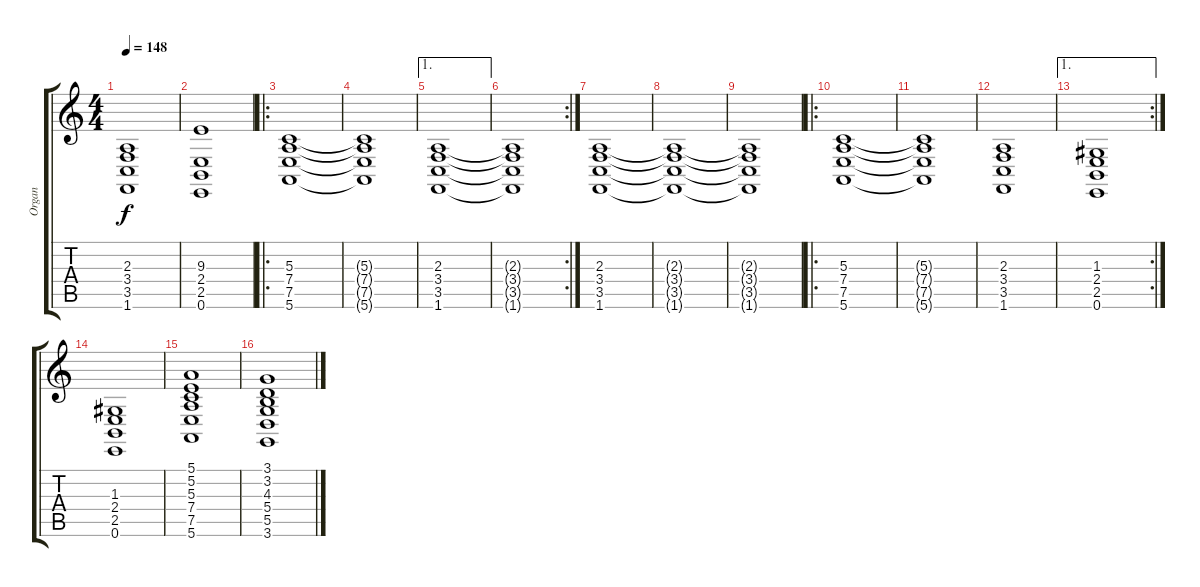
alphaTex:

\track ("Organ" "Organ") {instrument drawbarorgan}
\staff {score tabs}
\tuning (E4 B3 G3 D3 A2 E2) {hide}
\ts (4 4)
\tempo 148
\clef g2
\ks c
(2.3 3.4 3.5 1.6).1{dy f} |
(9.3 2.4 2.5 0.6).1 |
\ro
(5.3 7.4 7.5 5.6).1 |
(5.3{t} 7.4{t} 7.5{t} 5.6{t}).1 |
\ae 1
(2.3 3.4 3.5 1.6).1 |
\rc 2
(2.3{t} 3.4{t} 3.5{t} 1.6{t}).1 |
(2.3 3.4 3.5 1.6).1 |
(2.3{t} 3.4{t} 3.5{t} 1.6{t}).1 |
(2.3{t} 3.4{t} 3.5{t} 1.6{t}).1 |
\ro
(5.3 7.4 7.5 5.6).1 |
(5.3{t} 7.4{t} 7.5{t} 5.6{t}).1 |
(2.3 3.4 3.5 1.6).1 |
\ae 1
\rc 2
(1.3 2.4 2.5 0.6).1 |
(1.3 2.4 2.5 0.6).1 |
(5.1 5.2 5.3 7.4 7.5 5.6).1 |
(3.1 3.2 4.3 5.4 5.5 3.6).1
